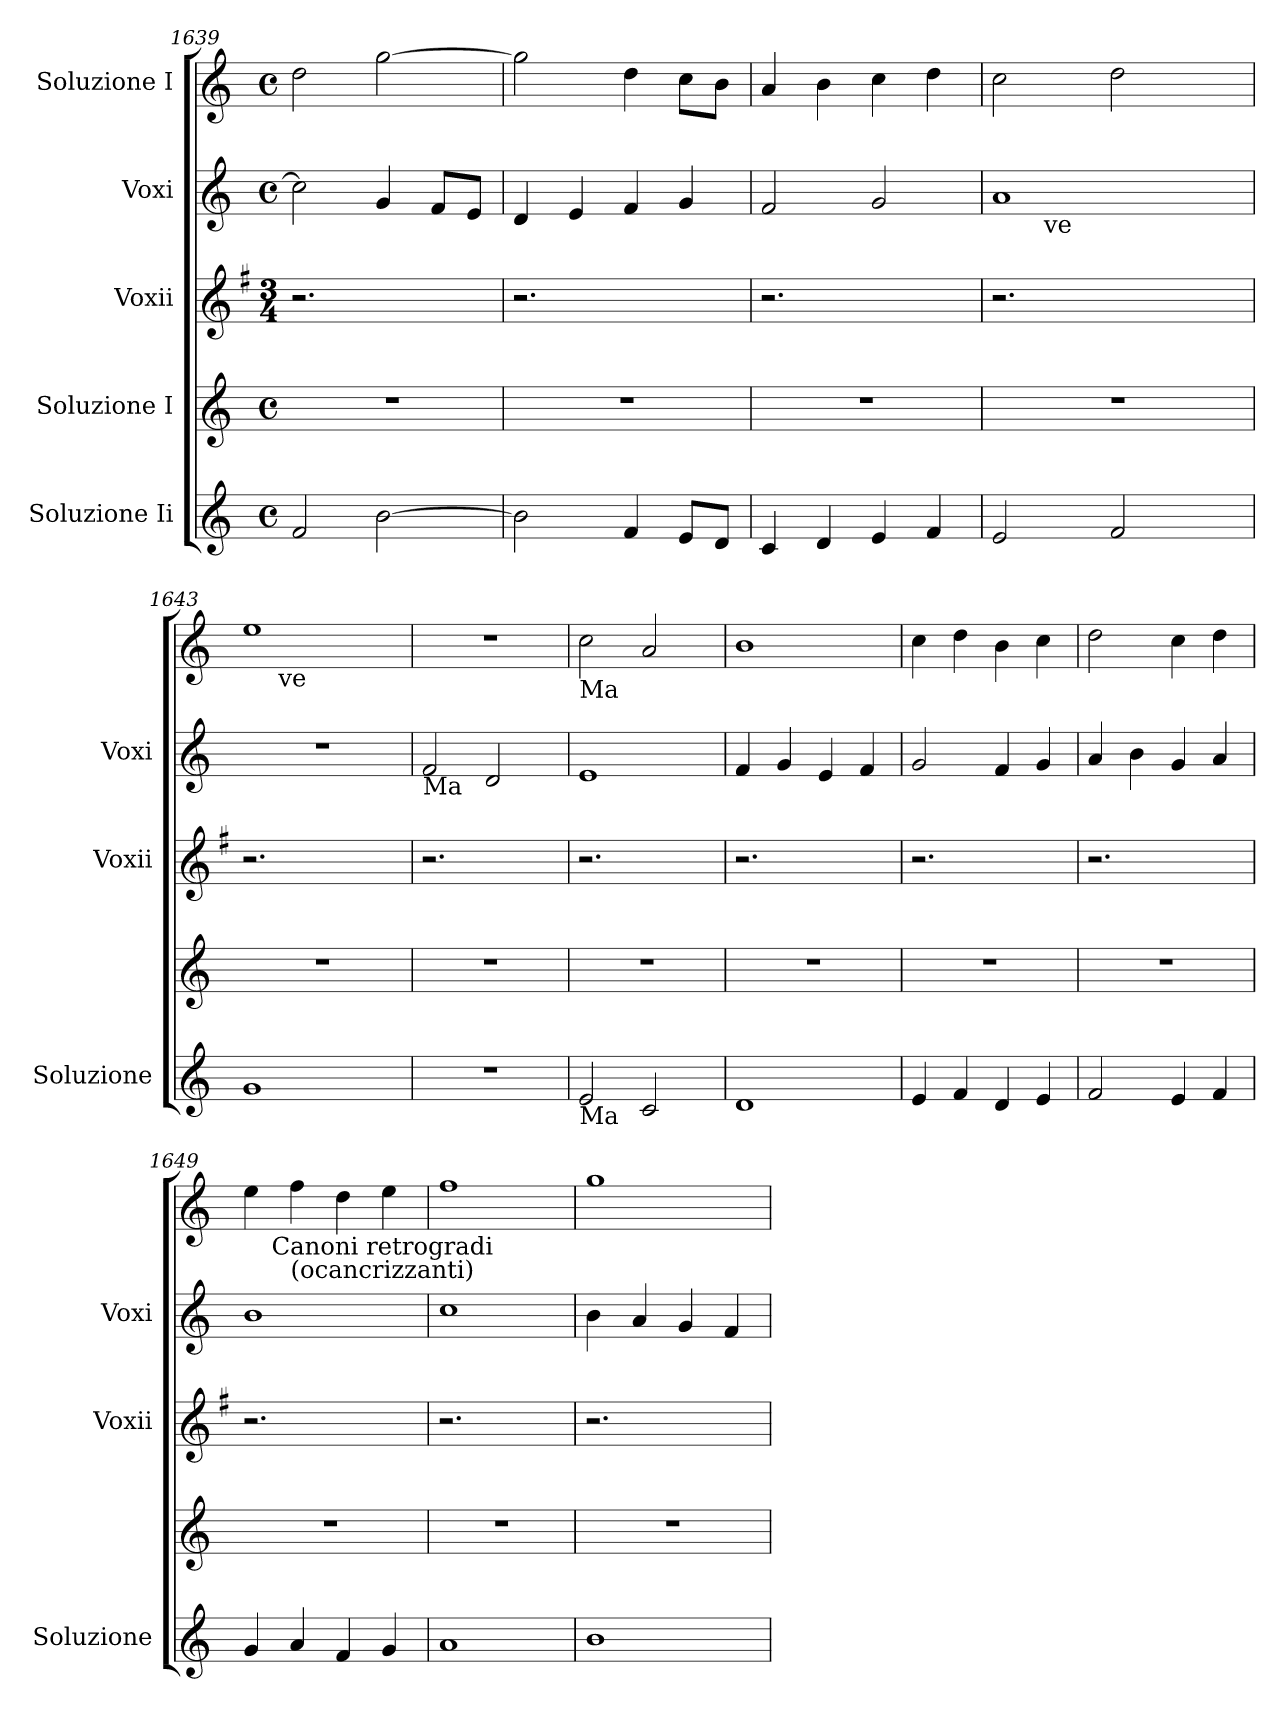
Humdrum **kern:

**kern	**kern	**kern	**kern	**kern
*part5	*part4	*part3	*part2	*part1
*staff5	*staff4	*staff3	*staff2	*staff1
*I"Soluzione Ii	*I"Soluzione I	*I"Voxii	*I"Voxi	*I"Soluzione I
*I'Soluzione	*	*I'Voxii	*I'Voxi	*
*clefG2	*clefG2	*clefG2	*clefG2	*clefG2
*k[]	*k[]	*k[f#]	*k[]	*k[]
*C:	*C:	*G:	*C:	*C:
*M4/4	*M4/4	*M3/4	*M4/4	*M4/4
*met(c)	*met(c)	*	*met(c)	*met(c)
=1639	=1639	=1639	=1639	=1639
2f/	1r	2.r	2cc\]	2dd\
[>2b\	.	.	4g/	[>2gg\
.	.	4ryy	8f/L	.
.	.	.	8e/J	.
=1640	=1640	=1640	=1640	=1640
2b\]	1r	2.r	4d/	2gg\]
.	.	.	4e/	.
4f/	.	.	4f/	4dd\
8e/L	.	4ryy	4g/	8cc\L
8d/J	.	.	.	8b\J
=1641	=1641	=1641	=1641	=1641
4c/	1r	2.r	2f/	4a/
4d/	.	.	.	4b\
4e/	.	.	2g/	4cc\
4f/	.	4ryy	.	4dd\
=1642	=1642	=1642	=1642	=1642
*	*	*	*^	*
2e/	1r	2.r	1a	8ryy	2cc\
.	.	.	.	32ryy	.
!	!	!	!	!LO:TX:b:t=ve	!
.	.	.	.	2ryy	.
2f/	.	.	.	.	2dd\
.	.	.	.	4ryy	.
.	.	4ryy	.	.	.
.	.	.	.	16.ryy	.
*	*	*	*v	*v	*
=1643	=1643	=1643	=1643	=1643
*	*	*	*	*^
1g	1r	2.r	1r	1ee	8.ryy
!	!	!	!	!	!LO:TX:b:t=ve
.	.	.	.	.	2ryy
.	.	.	.	.	4ryy
.	.	4ryy	.	.	.
.	.	.	.	.	16ryy
!!LO:PB:g=z
=1644	=1644	=1644	=1644	=1644	=1644
!	!	!	!LO:TX:b:t=Ma	!	!
*	*	*	*	*v	*v
1r	1r	2.r	2f/	1r
.	.	.	2d/	.
.	.	4ryy	.	.
=1645	=1645	=1645	=1645	=1645
!	!	!	!	!LO:TX:b:t=Ma
!LO:TX:b:t=Ma	!	!	!	!
2e/	1r	2.r	1e	2cc\
2c/	.	.	.	2a/
.	.	4ryy	.	.
=1646	=1646	=1646	=1646	=1646
1d	1r	2.r	4f/	1b
.	.	.	4g/	.
.	.	.	4e/	.
.	.	4ryy	4f/	.
=1647	=1647	=1647	=1647	=1647
4e/	1r	2.r	2g/	4cc\
4f/	.	.	.	4dd\
4d/	.	.	4f/	4b\
4e/	.	4ryy	4g/	4cc\
=1648	=1648	=1648	=1648	=1648
2f/	1r	2.r	4a/	2dd\
.	.	.	4b\	.
4e/	.	.	4g/	4cc\
4f/	.	4ryy	4a/	4dd\
=1649	=1649	=1649	=1649	=1649
4g/	1r	2.r	1b	4ee\
4a/	.	.	.	4ff\
4f/	.	.	.	4dd\
!	!	!	!	!LO:TX:b:cj:t=Canoni retrogradi\n(ocancrizzanti)
4g/	.	4ryy	.	4ee\
=1650	=1650	=1650	=1650	=1650
1a	1r	2.r	1cc	1ff
.	.	4ryy	.	.
=1651	=1651	=1651	=1651	=1651
1b	1r	2.r	4b\	1gg
.	.	.	4a/	.
.	.	.	4g/	.
.	.	4ryy	4f/	.
=	=	=	=	=
*-	*-	*-	*-	*-
